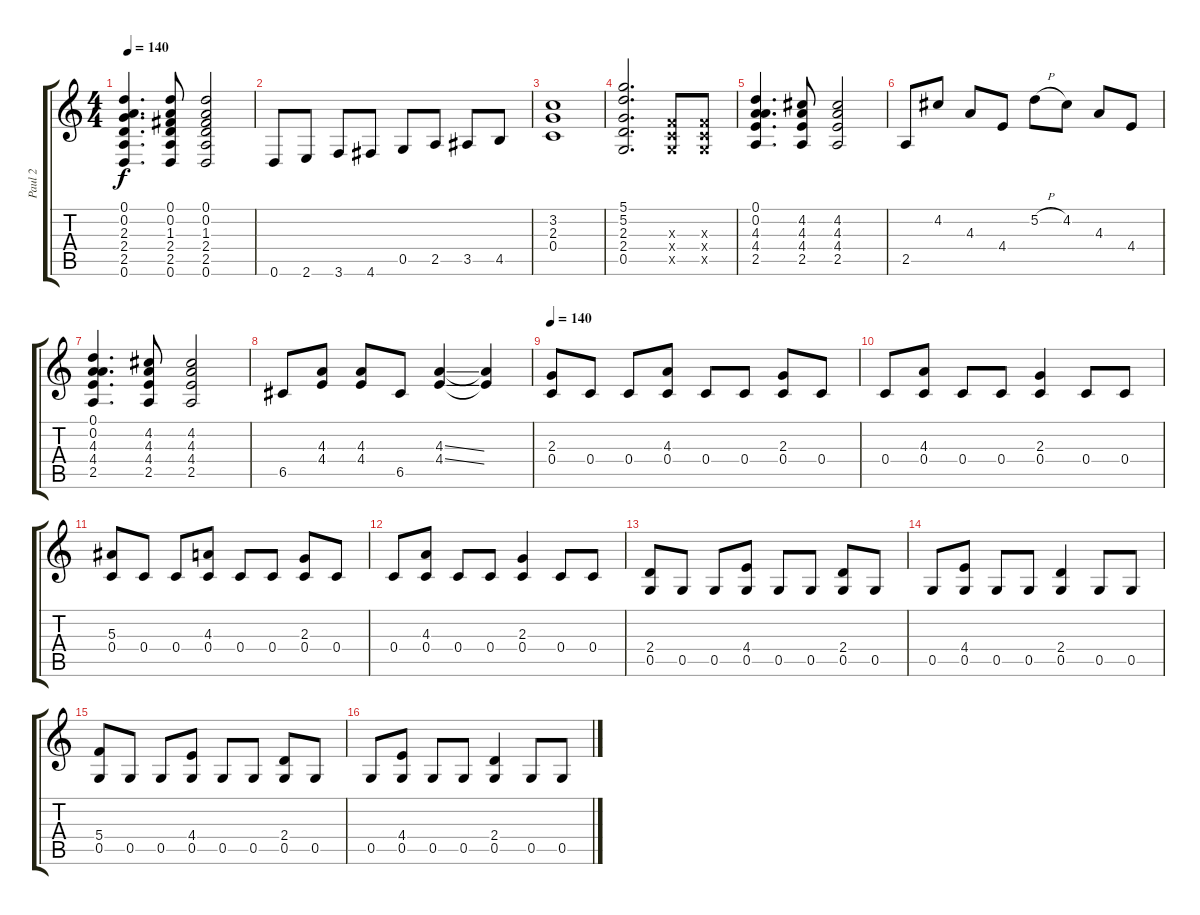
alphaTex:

\track ("Paul 2" "Paul 2") {instrument distortionguitar}
\staff {score tabs}
\tuning (D4 A3 F3 C3 G2 D2) {hide}
\ts (4 4)
\tempo 140
\clef g2
\ks c
(0.1 0.2 2.3 2.4 2.5 0.6).4{d dy f} (0.1 0.2 1.3 2.4 2.5 0.6).8 (0.1 0.2 1.3 2.4 2.5 0.6).2 |
0.6.8 2.6.8 3.6.8 4.6.8 0.5.8 2.5.8 3.5.8 4.5.8 |
(3.2 2.3 0.4).1 |
(5.1 5.2 2.3 2.4 0.5).2{d} (0.3{x} 0.4{x} 0.5{x}).8 (0.3{x} 0.4{x} 0.5{x}).8 |
(0.1 0.2 4.3 4.4 2.5).4{d} (4.2 4.3 4.4 2.5).8 (4.2 4.3 4.4 2.5).2 |
2.5.8 4.2.8 4.3.8 4.4.8 5.2{h}.8 4.2.8 4.3.8 4.4.8 |
(0.1 0.2 4.3 4.4 2.5).4{d} (4.2 4.3 4.4 2.5).8 (4.2 4.3 4.4 2.5).2 |
6.5.8 (4.3 4.4).8 (4.3 4.4).8 6.5.8 (4.3{ss} 4.4{ss}).4 (4.3{t} 4.4{t}).4 |
\tempo 140
(2.3 0.4).8 0.4.8 0.4.8 (4.3 0.4).8 0.4.8 0.4.8 (2.3 0.4).8 0.4.8 |
0.4.8 (4.3 0.4).8 0.4.8 0.4.8 (2.3 0.4).4 0.4.8 0.4.8 |
(5.3 0.4).8 0.4.8 0.4.8 (4.3 0.4).8 0.4.8 0.4.8 (2.3 0.4).8 0.4.8 |
0.4.8 (4.3 0.4).8 0.4.8 0.4.8 (2.3 0.4).4 0.4.8 0.4.8 |
(2.4 0.5).8 0.5.8 0.5.8 (4.4 0.5).8 0.5.8 0.5.8 (2.4 0.5).8 0.5.8 |
0.5.8 (4.4 0.5).8 0.5.8 0.5.8 (2.4 0.5).4 0.5.8 0.5.8 |
(5.4 0.5).8 0.5.8 0.5.8 (4.4 0.5).8 0.5.8 0.5.8 (2.4 0.5).8 0.5.8 |
0.5.8 (4.4 0.5).8 0.5.8 0.5.8 (2.4 0.5).4 0.5.8 0.5.8
